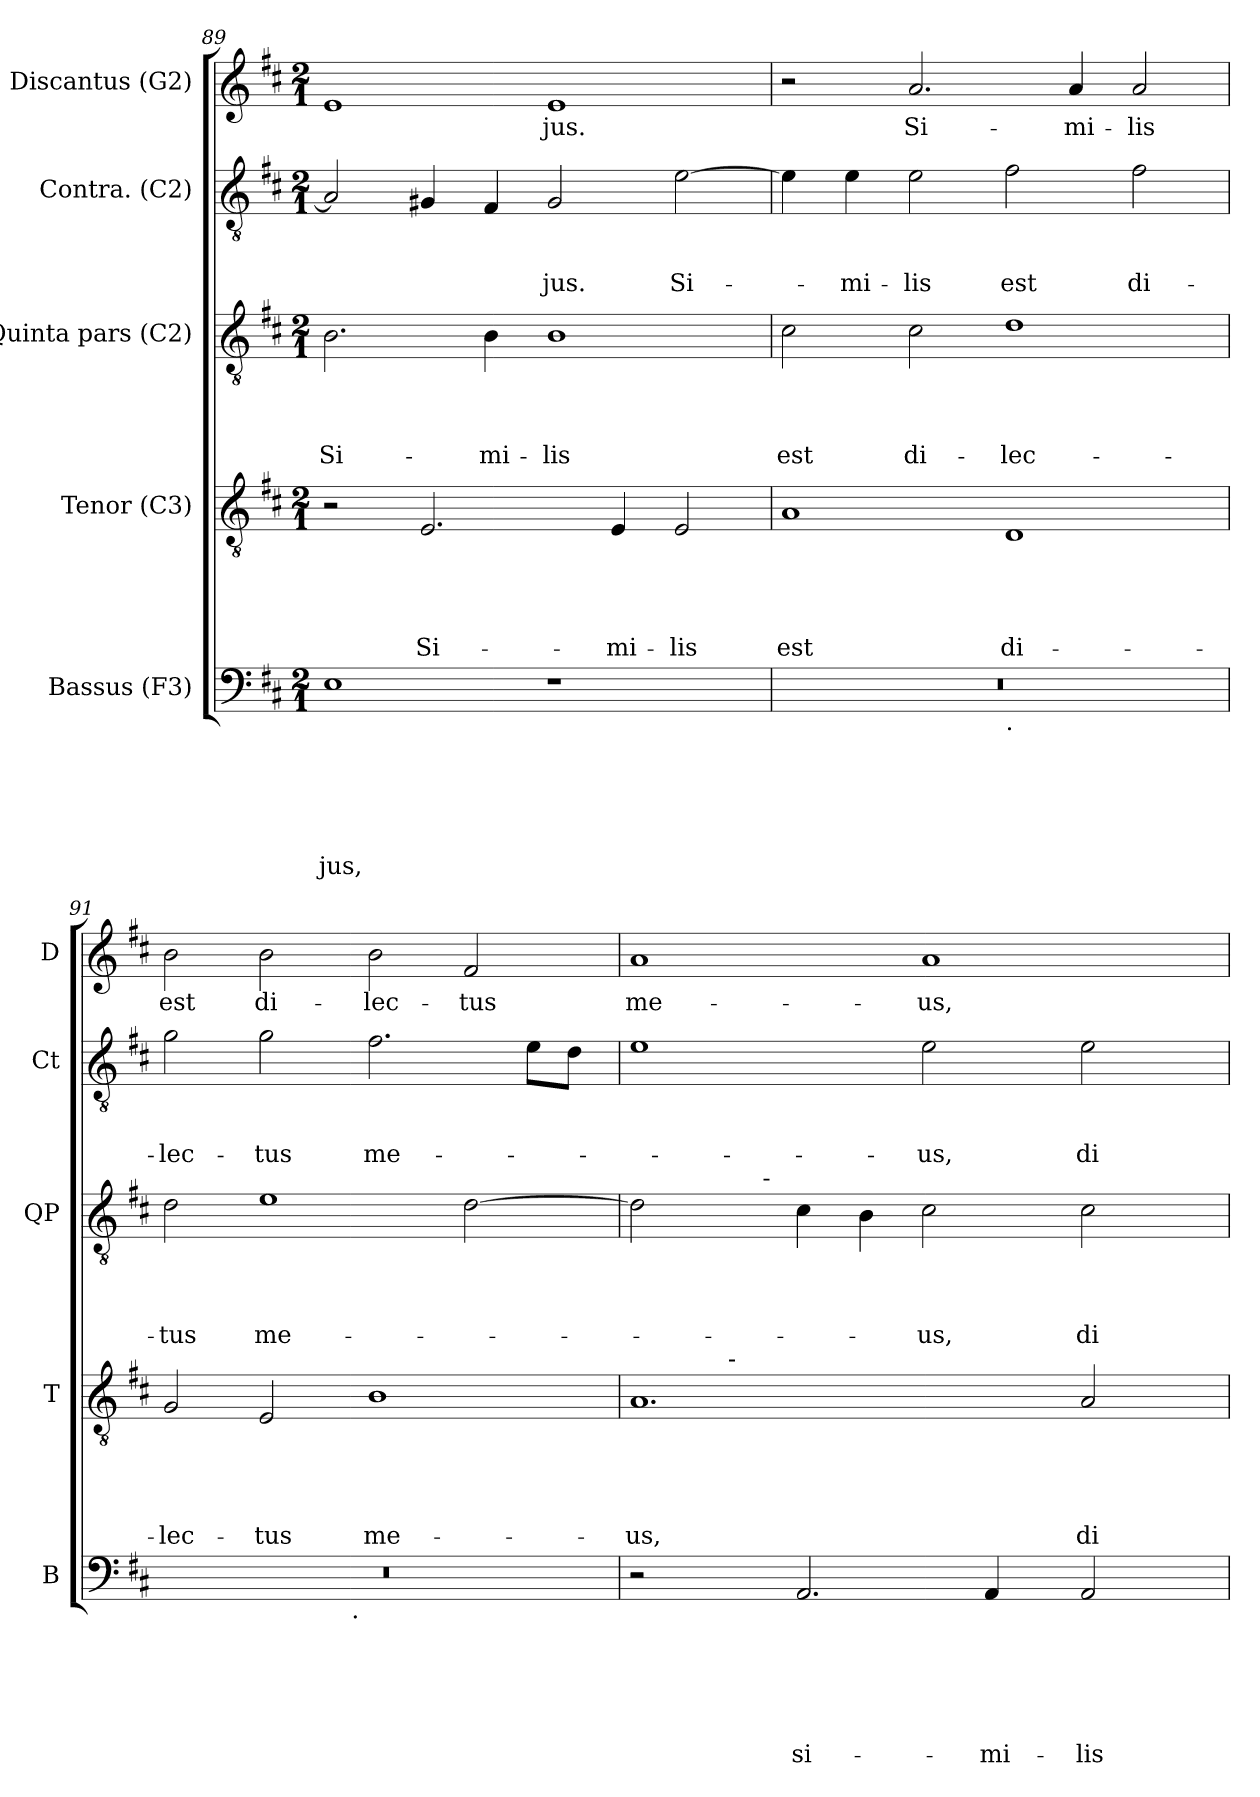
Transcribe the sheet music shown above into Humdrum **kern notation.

**kern	**text	**text	**text	**text	**text	**text	**kern	**text	**text	**text	**text	**text	**kern	**text	**text	**text	**text	**kern	**text	**text	**text	**kern	**text
*part5	*part5	*part5	*part5	*part5	*part5	*part5	*part4	*part4	*part4	*part4	*part4	*part4	*part3	*part3	*part3	*part3	*part3	*part2	*part2	*part2	*part2	*part1	*part1
*staff5	*staff5	*staff5	*staff5	*staff5	*staff5	*staff5	*staff4	*staff4	*staff4	*staff4	*staff4	*staff4	*staff3	*staff3	*staff3	*staff3	*staff3	*staff2	*staff2	*staff2	*staff2	*staff1	*staff1
*I"Bassus (F3)	*	*	*	*	*	*	*I"Tenor (C3)	*	*	*	*	*	*I"Quinta pars (C2)	*	*	*	*	*I"Contra. (C2)	*	*	*	*I"Discantus (G2)	*
*I'B	*	*	*	*	*	*	*I'T	*	*	*	*	*	*I'QP	*	*	*	*	*I'Ct	*	*	*	*I'D	*
*clefF4	*	*	*	*	*	*	*clefGv2	*	*	*	*	*	*clefGv2	*	*	*	*	*clefGv2	*	*	*	*clefG2	*
*k[f#c#]	*	*	*	*	*	*	*k[f#c#]	*	*	*	*	*	*k[f#c#]	*	*	*	*	*k[f#c#]	*	*	*	*k[f#c#]	*
*D:	*	*	*	*	*	*	*D:	*	*	*	*	*	*D:	*	*	*	*	*D:	*	*	*	*D:	*
*M2/1	*	*	*	*	*	*	*M2/1	*	*	*	*	*	*M2/1	*	*	*	*	*M2/1	*	*	*	*M2/1	*
=89	=89	=89	=89	=89	=89	=89	=89	=89	=89	=89	=89	=89	=89	=89	=89	=89	=89	=89	=89	=89	=89	=89	=89
!	!	!	!	!	!	!LO:LY:b	!	!	!	!	!	!	!	!	!	!	!LO:LY:b	!	!	!	!	!	!
1E	.	.	.	.	.	-jus,	2r	.	.	.	.	.	2.B\	.	.	.	Si-	2A/]	.	.	.	1e	.
!	!	!	!	!	!	!	!	!	!	!	!	!LO:LY:b	!	!	!	!	!	!	!	!	!	!	!
.	.	.	.	.	.	.	2.E/	.	.	.	.	Si-	.	.	.	.	.	4G#X/	.	.	.	.	.
!	!	!	!	!	!	!	!	!	!	!	!	!	!	!	!	!	!LO:LY:b	!	!	!	!	!	!
.	.	.	.	.	.	.	.	.	.	.	.	.	4B\	.	.	.	-mi-	4F#/	.	.	.	.	.
!	!	!	!	!	!	!	!	!	!	!	!	!	!	!	!	!	!LO:LY:b:rj	!	!	!	!LO:LY:b	!	!LO:LY:b
1r	.	.	.	.	.	.	.	.	.	.	.	.	1B	.	.	.	-lis	2G#/	.	.	-jus.	1e	-jus.
!	!	!	!	!	!	!	!	!	!	!	!	!LO:LY:b	!	!	!	!	!	!	!	!	!	!	!
.	.	.	.	.	.	.	4E/	.	.	.	.	-mi-	.	.	.	.	.	.	.	.	.	.	.
!	!	!	!	!	!	!	!	!	!	!	!	!LO:LY:b:rj	!	!	!	!	!	!	!	!	!LO:LY:b	!	!
.	.	.	.	.	.	.	2E/	.	.	.	.	-lis	.	.	.	.	.	[>2e\	.	.	Si-	.	.
=90	=90	=90	=90	=90	=90	=90	=90	=90	=90	=90	=90	=90	=90	=90	=90	=90	=90	=90	=90	=90	=90	=90	=90
!	!	!	!	!	!	!	!	!	!	!	!	!LO:LY:b	!	!	!	!	!LO:LY:b	!	!	!	!	!	!
*^	*	*	*	*	*	*	*	*	*	*	*	*	*	*	*	*	*	*	*	*	*	*	*
0r	1ryy	.	.	.	.	.	.	1A	.	.	.	.	est	2c#\	.	.	.	est	4e\]	.	.	.	2r	.
!	!	!	!	!	!	!	!	!	!	!	!	!	!	!	!	!	!	!	!	!	!	!LO:LY:b	!	!
.	.	.	.	.	.	.	.	.	.	.	.	.	.	.	.	.	.	.	4e\	.	.	-mi-	.	.
!	!	!	!	!	!	!	!	!	!	!	!	!	!	!	!	!	!	!LO:LY:b	!	!	!	!LO:LY:b:rj	!	!LO:LY:b
.	.	.	.	.	.	.	.	.	.	.	.	.	.	2c#\	.	.	.	di-	2e\	.	.	-lis	2.a/	Si-
!	!LO:TX:b:t=.	!	!	!	!	!	!	!	!	!	!	!	!	!	!	!	!	!	!	!	!	!	!	!
!	!	!	!	!	!	!	!	!	!	!	!	!	!LO:LY:b	!	!	!	!	!LO:LY:b	!	!	!	!LO:LY:b	!	!
.	1ryy	.	.	.	.	.	.	1D	.	.	.	.	di-	1d	.	.	.	-lec-	2f#\	.	.	est	.	.
!	!	!	!	!	!	!	!	!	!	!	!	!	!	!	!	!	!	!	!	!	!	!	!	!LO:LY:b
.	.	.	.	.	.	.	.	.	.	.	.	.	.	.	.	.	.	.	.	.	.	.	4a/	-mi-
!	!	!	!	!	!	!	!	!	!	!	!	!	!	!	!	!	!	!	!	!	!	!LO:LY:b	!	!LO:LY:b:rj
.	.	.	.	.	.	.	.	.	.	.	.	.	.	.	.	.	.	.	2f#\	.	.	di-	2a/	-lis
=91	=91	=91	=91	=91	=91	=91	=91	=91	=91	=91	=91	=91	=91	=91	=91	=91	=91	=91	=91	=91	=91	=91	=91	=91
!	!	!	!	!	!	!	!	!	!	!	!	!	!LO:LY:b	!	!	!	!	!LO:LY:b	!	!	!	!LO:LY:b	!	!LO:LY:b
0r	2ryy	.	.	.	.	.	.	2G/	.	.	.	.	-lec-	2d\	.	.	.	-tus	2g\	.	.	-lec-	2b\	est
!	!	!	!	!	!	!	!	!	!	!	!	!	!LO:LY:b	!	!	!	!	!LO:LY:b	!	!	!	!LO:LY:b	!	!LO:LY:b
.	4...ryy	.	.	.	.	.	.	2E/	.	.	.	.	-tus	1e	.	.	.	me-	2g\	.	.	-tus	2b\	di-
!	!LO:TX:b:t=.	!	!	!	!	!	!	!	!	!	!	!	!	!	!	!	!	!	!	!	!	!	!	!
.	1ryy	.	.	.	.	.	.	.	.	.	.	.	.	.	.	.	.	.	.	.	.	.	.	.
!	!	!	!	!	!	!	!	!	!	!	!	!	!LO:LY:b	!	!	!	!	!	!	!	!	!LO:LY:b	!	!LO:LY:b
.	.	.	.	.	.	.	.	1B	.	.	.	.	me-	.	.	.	.	.	2.f#\	.	.	me-	2b\	-lec-
!	!	!	!	!	!	!	!	!	!	!	!	!	!	!	!	!	!	!	!	!	!	!	!	!LO:LY:b
.	.	.	.	.	.	.	.	.	.	.	.	.	.	[<2d\	.	.	.	.	.	.	.	.	2f#/	-tus
.	.	.	.	.	.	.	.	.	.	.	.	.	.	.	.	.	.	.	8e\L	.	.	.	.	.
.	.	.	.	.	.	.	.	.	.	.	.	.	.	.	.	.	.	.	8d\J	.	.	.	.	.
.	32ryy	.	.	.	.	.	.	.	.	.	.	.	.	.	.	.	.	.	.	.	.	.	.	.
!!LO:LB:g=z
=92	=92	=92	=92	=92	=92	=92	=92	=92	=92	=92	=92	=92	=92	=92	=92	=92	=92	=92	=92	=92	=92	=92	=92	=92
!	!	!	!	!	!	!	!	!	!	!	!	!	!LO:LY:b	!	!	!	!	!	!	!	!	!	!	!LO:LY:b
*v	*v	*	*	*	*	*	*	*^	*	*	*	*	*	*^	*	*	*	*	*	*	*	*	*	*
2r	.	.	.	.	.	.	1.A	4ryy	.	.	.	.	-us,	2d\]	4ryy	.	.	.	.	1e	.	.	.	1a	me-
.	.	.	.	.	.	.	.	16.ryy	.	.	.	.	.	.	8ryy	.	.	.	.	.	.	.	.	.	.
!	!	!	!	!	!	!	!	!LO:TX:a:t=-	!	!	!	!	!	!	!	!	!	!	!	!	!	!	!	!	!
.	.	.	.	.	.	.	.	1ryy	.	.	.	.	.	.	.	.	.	.	.	.	.	.	.	.	.
.	.	.	.	.	.	.	.	.	.	.	.	.	.	.	32ryy	.	.	.	.	.	.	.	.	.	.
!	!	!	!	!	!	!	!	!	!	!	!	!	!	!	!LO:TX:a:t=-	!	!	!	!	!	!	!	!	!	!
.	.	.	.	.	.	.	.	.	.	.	.	.	.	.	1ryy	.	.	.	.	.	.	.	.	.	.
!	!	!	!	!	!	!LO:LY:b	!	!	!	!	!	!	!	!	!	!	!	!	!	!	!	!	!	!	!
2.AA/	.	.	.	.	.	si-	.	.	.	.	.	.	.	4c#\	.	.	.	.	.	.	.	.	.	.	.
.	.	.	.	.	.	.	.	.	.	.	.	.	.	4B\	.	.	.	.	.	.	.	.	.	.	.
!	!	!	!	!	!	!	!	!	!	!	!	!	!	!	!	!	!	!	!LO:LY:b	!	!	!	!LO:LY:b	!	!LO:LY:b
.	.	.	.	.	.	.	.	.	.	.	.	.	.	2c#\	.	.	.	.	-us,	2e\	.	.	-us,	1a	-us,
!	!	!	!	!	!	!LO:LY:b	!	!	!	!	!	!	!	!	!	!	!	!	!	!	!	!	!	!	!
4AA/	.	.	.	.	.	-mi-	.	.	.	.	.	.	.	.	.	.	.	.	.	.	.	.	.	.	.
.	.	.	.	.	.	.	.	2ryy	.	.	.	.	.	.	.	.	.	.	.	.	.	.	.	.	.
.	.	.	.	.	.	.	.	.	.	.	.	.	.	.	2ryy	.	.	.	.	.	.	.	.	.	.
!	!	!	!	!	!	!LO:LY:b:rj	!	!	!	!	!	!	!LO:LY:b	!	!	!	!	!	!LO:LY:b	!	!	!	!LO:LY:b	!	!
2AA/	.	.	.	.	.	-lis	2A/	.	.	.	.	.	di-	2c#\	.	.	.	.	di-	2e\	.	.	di-	.	.
.	.	.	.	.	.	.	.	8ryy	.	.	.	.	.	.	.	.	.	.	.	.	.	.	.	.	.
.	.	.	.	.	.	.	.	.	.	.	.	.	.	.	16.ryy	.	.	.	.	.	.	.	.	.	.
.	.	.	.	.	.	.	.	32ryy	.	.	.	.	.	.	.	.	.	.	.	.	.	.	.	.	.
*	*	*	*	*	*	*	*v	*v	*	*	*	*	*	*	*	*	*	*	*	*	*	*	*	*	*
*	*	*	*	*	*	*	*	*	*	*	*	*	*v	*v	*	*	*	*	*	*	*	*	*	*
=	=	=	=	=	=	=	=	=	=	=	=	=	=	=	=	=	=	=	=	=	=	=	=
*-	*-	*-	*-	*-	*-	*-	*-	*-	*-	*-	*-	*-	*-	*-	*-	*-	*-	*-	*-	*-	*-	*-	*-
